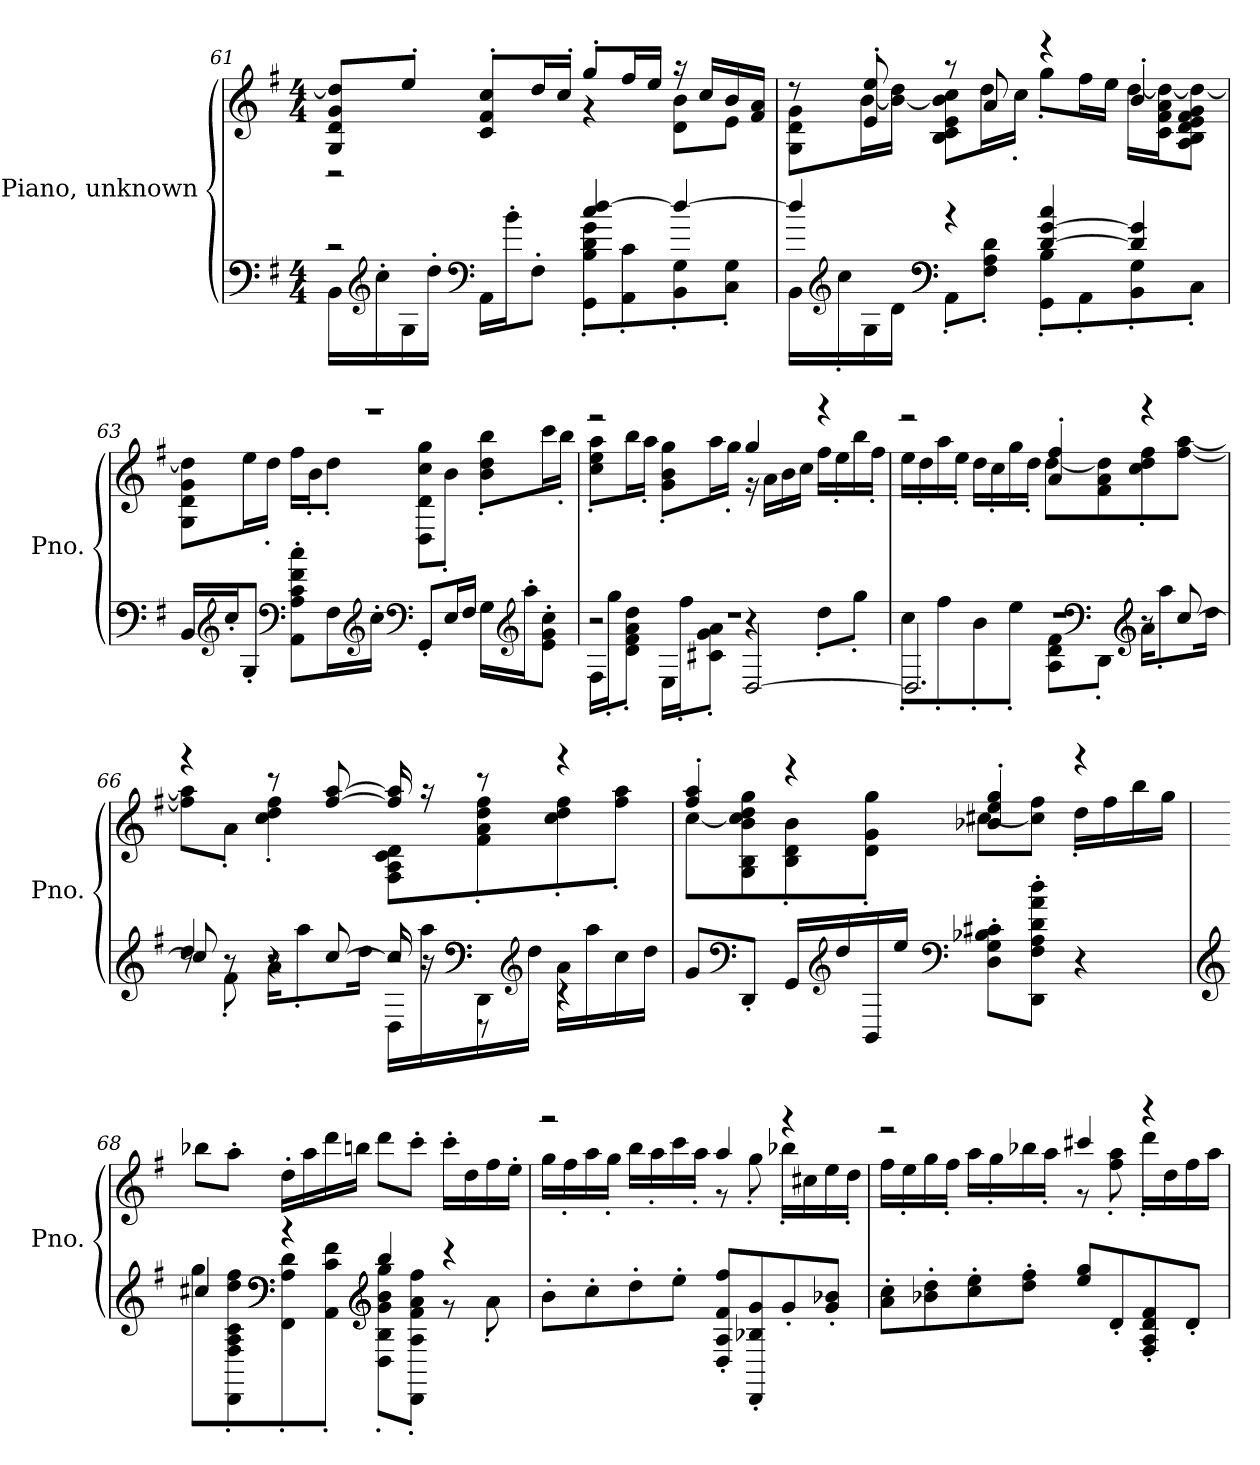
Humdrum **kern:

**kern	**kern
*part1	*part1
*staff2	*staff1
*I"Piano, unknown	*
*I'Pno.	*
!!LO:LB:g=z
*clefF4	*clefG2
*k[f#]	*k[f#]
*M4/4	*M4/4
=61	=61
*^	*^
2r	16BB\LL	8G/ 8d/ 8g/ 8dd/]L	2r
*clefG2	*	*	*
.	16cc'\	.	.
.	16G\	8ee'/J	.
.	16dd'\JJ	.	.
*clefF4	*	*	*
.	16AA\LL	8c/' 8f#/' 8cc/'L	.
.	16b'\J	.	.
.	8F#'\J	16dd/L	.
.	.	16cc'/JJ	.
4cc/ [4dd/	8GG\' 8B\' 8d\' 8g\'L	8gg'/L	4r
.	8AA\' 8c\'	16ff#/L	.
.	.	16ee/JJ	.
4dd/_	8BB\' 8G\'	16r	8d\ 8b\L
.	.	16cc/LL	.
.	8C\' 8G\'J	16b/	8e\J
.	.	16f#/ 16a/JJ	.
=62	=62	=62	=62
4dd/]	16BB\LL	8r	8G\ 8d\ 8g\L
*clefG2	*	*	*
.	16cc'\	.	.
.	16G\	8e/' 8ee/'	[16b\L
.	16d\JJ	.	16b\_ 16dd\JJ
*clefF4	*	*	*
4r	8AA'\L	8r	8B\ 8c\ 8e\ 8b\] 8cc\L
.	8F#\' 8A\' 8d\'J	8a/	16dd\L
.	.	.	16cc'\JJ
[4d/ [4g/ 4cc/	8GG\' 8B\'L	4r	8gg'\L
.	8AA'\	.	16ff#\L
.	.	.	16ee\JJ
4d/] 4g/]	8BB\' 8G\'	4b'/	[16dd\LL
.	.	.	16c\ 16f#\ 16a\ 16dd\_J
.	8C'\J	.	8A\ 8B\ 8d\ 8e\ 8f#\ 8g\ 8dd\_J
*v	*v	*	*
!!LO:LB:g=z	!!
=63	=63	=63
16BB/LL	1r	8G\ 8d\ 8g\ 8dd\]L
*clefG2	*	*
16cc'/J	.	.
8G'/J	.	16ee\L
.	.	16dd'\JJ
*clefF4	*	*
8AA\' 8A\' 8c\' 8f#\' 8cc\'L	.	16ff#\LL
.	.	16b'\J
16F#\L	.	8dd'\J
*clefG2	*	*
16cc'\JJ	.	.
*clefF4	*	*
8GG'/L	.	8D\ 8d\ 8cc\ 8gg\L
16E/L	.	8b'\J
16F#/JJ	.	.
16G\LL	.	8b\' 8dd\' 8bb\'L
*clefG2	*	*
16aa'\J	.	.
8e\' 8g\' 8cc\'J	.	16ccc\L
.	.	16bb'\JJ
=64	=64	=64
*^	*	*
*	*^	*	*
1r	16F#\LL	2r	2r	8cc\' 8ee\' 8aa\'L
.	16gg'\J	.	.	.
.	8d\' 8f#\' 8a\' 8dd\'J	.	.	16bb\L
.	.	.	.	16aa'\JJ
.	16E\LL	.	.	8g\' 8b\' 8gg\'L
.	16ff#'\J	.	.	.
.	8c#X\' 8g\' 8a\'J	.	.	16aa\L
.	.	.	.	16gg'\JJ
.	4r	[2D/	4gg/	16r
.	.	.	.	16a\LL
.	.	.	.	16b\
.	.	.	.	16cc\JJ
.	8dd'\L	.	4r	16ff#\LL
.	.	.	.	16ee'\
.	8gg'\J	.	.	16bb\
.	.	.	.	16ff#'\JJ
!!LO:PB:g=z	!!
=65	=65	=65	=65	=65
1r	8cc'\L	2.D/]	2r	16ee\LL
.	.	.	.	16dd'\
.	8ff#'\	.	.	16aa\
.	.	.	.	16ee'\JJ
.	8b'\	.	.	16dd\LL
.	.	.	.	16cc'\
.	8ee'\J	.	.	16gg\
.	.	.	.	16dd'\JJ
.	8A\ 8d\ 8f#\L	.	4a/' 4ff#/'	[8dd\L
*clefF4	*	*	*	*
.	8DD'\J	.	.	8f#\ 8a\ 8dd\]
*clefG2	*	*	*	*
.	16a\KL	8r	4r	8cc\' 8dd\' 8ff#\'
.	8aa'\	.	.	.
.	.	[8cc/	.	[8ff#\ [8aa\J
.	16dd\Jk	.	.	.
=66	=66	=66	=66	=66
4dd/	8r	8cc/]	4r	8ff#\] 8aa\]L
.	8f#'\	8r	.	8a'\J
4r	16a\KL	8r	8r	4cc\' 4dd\' 4ff#\'
.	8aa'\	.	.	.
.	.	[8cc/	[8ff#/ [8aa/	.
.	16dd\Jk	.	.	.
2r	16D\LL	16cc/]	16ff#/] 16aa/]	8F#\ 8A\ 8c\ 8d\L
.	16aa\	16r	16r	.
*clefF4	*	*	*	*
.	16DD\	8r	8r	8f#\' 8a\' 8dd\' 8ff#\'
*clefG2	*	*	*	*
.	16dd\JJ	.	.	.
.	16a\LL	4r	4r	8cc\' 8dd\' 8ff#\'
.	16aa\	.	.	.
.	16cc\	.	.	8ff#\' 8aa\'J
.	16dd\JJ	.	.	.
*v	*v	*v	*	*
!!LO:LB:g=z	!!
=67	=67	=67
8g/L	4ff#/' 4aa/'	[8cc\L
*clefF4	*	*
8DD'/J	.	8G\ 8B\ 8b\ 8cc\] 8dd\ 8gg\
16GG/LL	4r	8B\' 8d\' 8b\'
*clefG2	*	*
16dd/	.	.
16BB/	.	8d\' 8g\' 8gg\'J
16ee/JJ	.	.
*clefF4	*	*
8D\' 8G\' 8B-X\' 8c#X\'L	4b-X/' 4ee/' 4gg/'	[8cc#X\L
8DD\' 8F#\' 8A\' 8d\' 8a\' 8dd\'J	.	8cc#\] 8ff#\J
4r	4r	16dd'\LL
.	.	16ff#\
.	.	16bb\
.	.	16gg\JJ
*	*v	*v
=68	=68
*clefG2	*
*^	*
4cc#X/	8gg\L	8bb-X\L
.	8DD\' 8F#\' 8A\' 8c\' 8dd\' 8ff#\'	8aa'\J
*clefF4	*	*
4r	8FF#\' 8A\' 8d\'	16dd'\LL
.	.	16aa\
.	8AA\' 8c\' 8f#\'J	16ddd\
.	.	16bbn\JJ
*clefG2	*	*
4bb/	8D\' 8B\' 8g\' 8b\' 8gg\'L	8ddd\L
.	8DD\' 8A\' 8f#\' 8a\' 8ff#\'J	8ccc'\J
4r	8r	16ccc'\LL
.	.	16dd\
.	8a'\	16ff#\
.	.	16ee'\JJ
*v	*v	*
!!LO:LB:g=z
=69	=69
*	*^
8b'\L	2r	16gg\LL
.	.	16ff#'\
8cc'\	.	16aa\
.	.	16gg'\JJ
8dd'\	.	16bb\LL
.	.	16aa'\
8ee'\J	.	16ccc\
.	.	16aa'\JJ
8D/' 8A/' 8f#/' 8ff#/'L	4aa/	8r
8DD/' 8B-X/' 8g/'	.	8gg'\
8g'/	4r	16bb-X'\LL
.	.	16cc#X\
8g/' 8b-X/'J	.	16ee\
.	.	16dd'\JJ
=70	=70	=70
8a\' 8cc\'L	2r	16ff#\LL
.	.	16ee'\
8b-X\' 8dd\'	.	16gg\
.	.	16ff#'\JJ
8cc\' 8ee\'	.	16aa\LL
.	.	16gg'\
8dd\' 8ff#\'J	.	16bb-X\
.	.	16aa'\JJ
8ee/ 8gg/L	4ccc#X/	8r
8d'/	.	8ff#\' 8aa\'
8F#/' 8A/' 8d/' 8f#/'	4r	16ddd'\LL
.	.	16dd\
8d'/J	.	16ff#\
.	.	16aa\JJ
*	*v	*v
=	=
*-	*-
